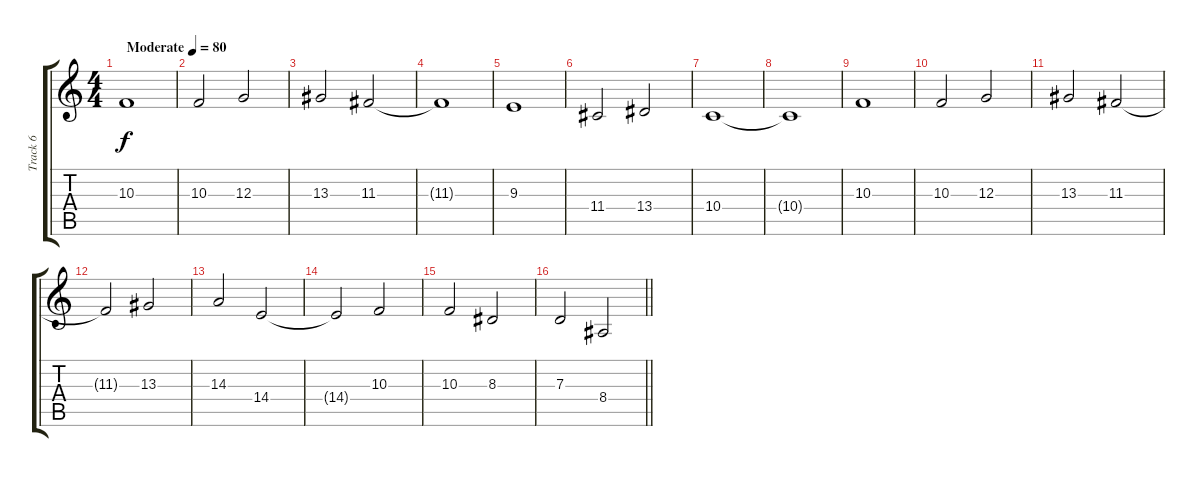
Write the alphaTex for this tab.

\track ("Track 6" "Track 6") {instrument flute}
\staff {score tabs}
\tuning (E4 B3 G3 D3 A2 E2) {hide}
\ts (4 4)
\tempo (80 "Moderate")
\clef g2
\ks c
10.3.1{dy f instrument flute} |
10.3.2 12.3.2 |
13.3.2 11.3.2 |
11.3{t}.1 |
9.3.1 |
11.4.2 13.4.2 |
10.4.1 |
10.4{t}.1 |
10.3.1 |
10.3.2 12.3.2 |
13.3.2 11.3.2 |
11.3{t}.2 13.3.2 |
14.3.2 14.4.2 |
14.4{t}.2 10.3.2 |
10.3.2 8.3.2 |
\barLineRight lightlight
7.3.2 8.4.2
